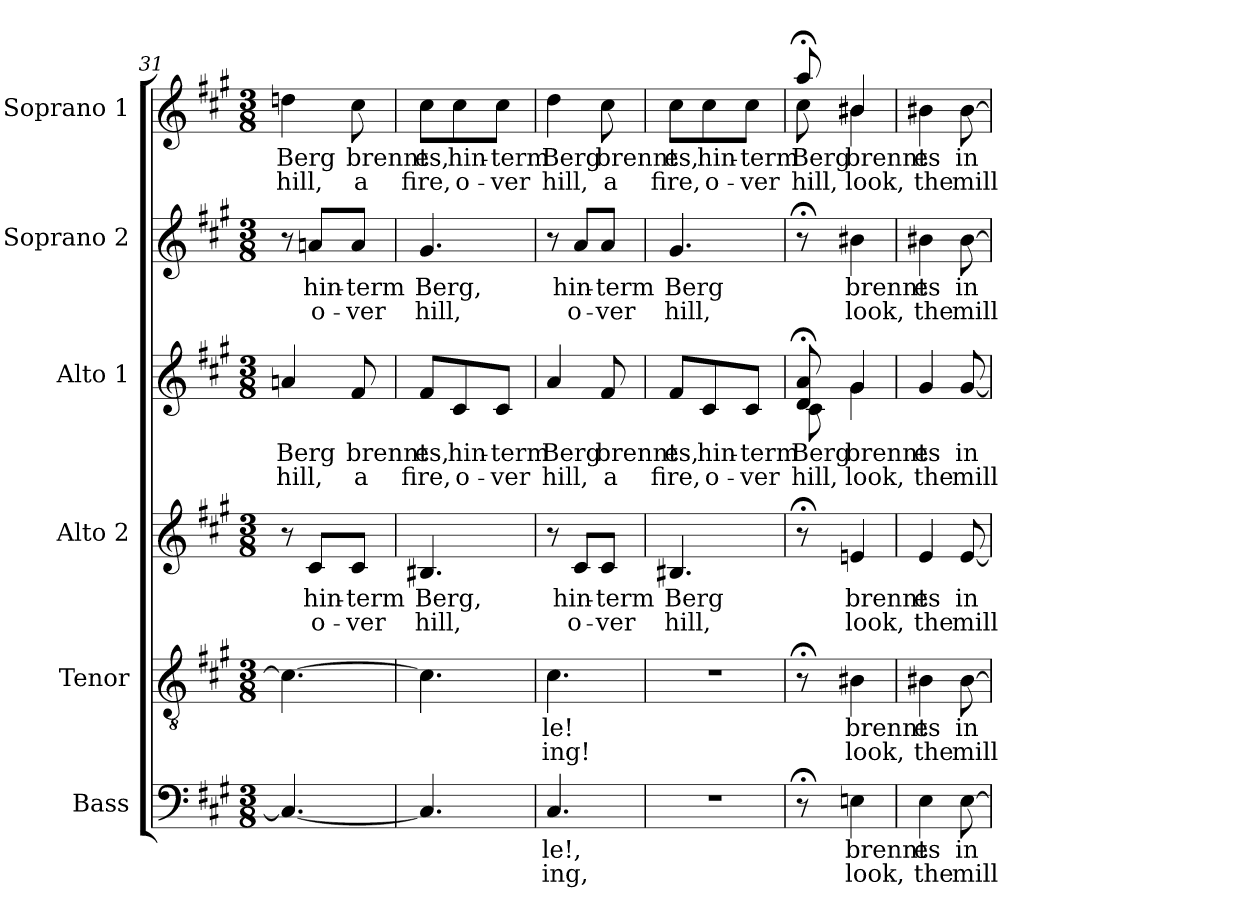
**kern	**text	**text	**kern	**text	**text	**kern	**text	**text	**kern	**text	**text	**kern	**text	**text	**kern	**text	**text
*part6	*part6	*part6	*part5	*part5	*part5	*part4	*part4	*part4	*part3	*part3	*part3	*part2	*part2	*part2	*part1	*part1	*part1
*staff6	*staff6	*staff6	*staff5	*staff5	*staff5	*staff4	*staff4	*staff4	*staff3	*staff3	*staff3	*staff2	*staff2	*staff2	*staff1	*staff1	*staff1
*I"Bass	*	*	*I"Tenor	*	*	*I"Alto 2	*	*	*I"Alto 1	*	*	*I"Soprano 2	*	*	*I"Soprano 1	*	*
*I'B	*	*	*I'T	*	*	*I'A 2	*	*	*I'A 1	*	*	*I'S 2	*	*	*I'S 1	*	*
*clefF4	*	*	*clefGv2	*	*	*clefG2	*	*	*clefG2	*	*	*clefG2	*	*	*clefG2	*	*
*k[f#c#g#]	*	*	*k[f#c#g#]	*	*	*k[f#c#g#]	*	*	*k[f#c#g#]	*	*	*k[f#c#g#]	*	*	*k[f#c#g#]	*	*
*f#:	*	*	*f#:	*	*	*f#:	*	*	*f#:	*	*	*f#:	*	*	*f#:	*	*
*M3/8	*	*	*M3/8	*	*	*M3/8	*	*	*M3/8	*	*	*M3/8	*	*	*M3/8	*	*
=31	=31	=31	=31	=31	=31	=31	=31	=31	=31	=31	=31	=31	=31	=31	=31	=31	=31
!	!	!	!	!	!	!	!	!	!	!LO:LY:b	!LO:LY:b	!	!	!	!	!	!
!	!	!	!	!	!	!	!	!	!	!	!	!	!	!	!	!LO:LY:b	!LO:LY:b
4.C#/_	.	.	4.c#\_	.	.	8r	.	.	4an/	Berg	hill,	8r	.	.	4ddn\	Berg	hill,
!	!	!	!	!	!	!	!LO:LY:b	!LO:LY:b	!	!	!	!	!	!	!	!	!
!	!	!	!	!	!	!	!	!	!	!	!	!	!LO:LY:b	!LO:LY:b	!	!	!
.	.	.	.	.	.	8c#/L	hin-	o-	.	.	.	8an/L	hin-	o-	.	.	.
!	!	!	!	!	!	!	!LO:LY:b	!LO:LY:b	!	!	!	!	!	!	!	!	!
!	!	!	!	!	!	!	!	!	!	!LO:LY:b	!LO:LY:b	!	!	!	!	!	!
!	!	!	!	!	!	!	!	!	!	!	!	!	!LO:LY:b	!LO:LY:b	!	!	!
!	!	!	!	!	!	!	!	!	!	!	!	!	!	!	!	!LO:LY:b	!LO:LY:b
.	.	.	.	.	.	8c#/J	-term	-ver	8f#/	brennt	a	8a/J	-term	-ver	8cc#\	brennt	a
=32	=32	=32	=32	=32	=32	=32	=32	=32	=32	=32	=32	=32	=32	=32	=32	=32	=32
!	!	!	!	!	!	!	!LO:LY:b	!LO:LY:b	!	!	!	!	!	!	!	!	!
!	!	!	!	!	!	!	!	!	!	!LO:LY:b	!LO:LY:b	!	!	!	!	!	!
!	!	!	!	!	!	!	!	!	!	!	!	!	!LO:LY:b	!LO:LY:b	!	!	!
!	!	!	!	!	!	!	!	!	!	!	!	!	!	!	!	!LO:LY:b	!LO:LY:b
4.C#/]	.	.	4.c#\]	.	.	4.B#X/	Berg,	hill,	8f#/L	es,	fire,	4.g#/	Berg,	hill,	8cc#\L	es,	fire,
!	!	!	!	!	!	!	!	!	!	!LO:LY:b	!LO:LY:b	!	!	!	!	!	!
!	!	!	!	!	!	!	!	!	!	!	!	!	!	!	!	!LO:LY:b	!LO:LY:b
.	.	.	.	.	.	.	.	.	8c#/	hin-	o-	.	.	.	8cc#\	hin-	o-
!	!	!	!	!	!	!	!	!	!	!LO:LY:b	!LO:LY:b	!	!	!	!	!	!
!	!	!	!	!	!	!	!	!	!	!	!	!	!	!	!	!LO:LY:b	!LO:LY:b
.	.	.	.	.	.	.	.	.	8c#/J	-term	-ver	.	.	.	8cc#\J	-term	-ver
!!LO:LB:g=z
=33	=33	=33	=33	=33	=33	=33	=33	=33	=33	=33	=33	=33	=33	=33	=33	=33	=33
!	!LO:LY:b	!LO:LY:b	!	!	!	!	!	!	!	!	!	!	!	!	!	!	!
!	!	!	!	!LO:LY:b	!LO:LY:b	!	!	!	!	!	!	!	!	!	!	!	!
!	!	!	!	!	!	!	!	!	!	!LO:LY:b	!LO:LY:b	!	!	!	!	!	!
!	!	!	!	!	!	!	!	!	!	!	!	!	!	!	!	!LO:LY:b	!LO:LY:b
4.C#/	-le!,	-ing,	4.c#\	-le!	-ing!	8r	.	.	4a/	Berg	hill,	8r	.	.	4dd\	Berg	hill,
!	!	!	!	!	!	!	!LO:LY:b	!LO:LY:b	!	!	!	!	!	!	!	!	!
!	!	!	!	!	!	!	!	!	!	!	!	!	!LO:LY:b	!LO:LY:b	!	!	!
.	.	.	.	.	.	8c#/L	hin-	o-	.	.	.	8a/L	hin-	o-	.	.	.
!	!	!	!	!	!	!	!LO:LY:b	!LO:LY:b	!	!	!	!	!	!	!	!	!
!	!	!	!	!	!	!	!	!	!	!LO:LY:b	!LO:LY:b	!	!	!	!	!	!
!	!	!	!	!	!	!	!	!	!	!	!	!	!LO:LY:b	!LO:LY:b	!	!	!
!	!	!	!	!	!	!	!	!	!	!	!	!	!	!	!	!LO:LY:b	!LO:LY:b
.	.	.	.	.	.	8c#/J	-term	-ver	8f#/	brennt	a	8a/J	-term	-ver	8cc#\	brennt	a
=34	=34	=34	=34	=34	=34	=34	=34	=34	=34	=34	=34	=34	=34	=34	=34	=34	=34
!	!	!	!	!	!	!	!LO:LY:b	!LO:LY:b	!	!	!	!	!	!	!	!	!
!	!	!	!	!	!	!	!	!	!	!LO:LY:b	!LO:LY:b	!	!	!	!	!	!
!	!	!	!	!	!	!	!	!	!	!	!	!	!LO:LY:b	!LO:LY:b	!	!	!
!	!	!	!	!	!	!	!	!	!	!	!	!	!	!	!	!LO:LY:b	!LO:LY:b
4.r	.	.	4.r	.	.	4.B#X/	Berg	hill,	8f#/L	es,	fire,	4.g#/	Berg	hill,	8cc#\L	es,	fire,
!	!	!	!	!	!	!	!	!	!	!LO:LY:b	!LO:LY:b	!	!	!	!	!	!
!	!	!	!	!	!	!	!	!	!	!	!	!	!	!	!	!LO:LY:b	!LO:LY:b
.	.	.	.	.	.	.	.	.	8c#/	hin-	o-	.	.	.	8cc#\	hin-	o-
!	!	!	!	!	!	!	!	!	!	!LO:LY:b	!LO:LY:b	!	!	!	!	!	!
!	!	!	!	!	!	!	!	!	!	!	!	!	!	!	!	!LO:LY:b	!LO:LY:b
.	.	.	.	.	.	.	.	.	8c#/J	-term	-ver	.	.	.	8cc#\J	-term	-ver
=35	=35	=35	=35	=35	=35	=35	=35	=35	=35	=35	=35	=35	=35	=35	=35	=35	=35
!	!	!	!	!	!	!	!	!	!	!LO:LY:b	!LO:LY:b	!	!	!	!	!	!
*	*	*	*	*	*	*	*	*	*^	*	*	*	*	*	*	*	*
!	!	!	!	!	!	!	!	!	!	!	!	!	!	!	!	!LO:TX:a:t=*)	!	!
!	!	!	!	!	!	!	!	!	!	!	!	!	!	!	!	!	!LO:LY:b	!LO:LY:b
*	*	*	*	*	*	*	*	*	*	*	*	*	*	*	*	*^	*	*
8r;<	.	.	8r;<	.	.	8r;<	.	.	8d/;<Z 8a/;<Z	8c#\	Berg	hill,	8r;<	.	.	8aa;<Z/	8cc#\	Berg	hill,
!	!LO:LY:b	!LO:LY:b	!	!	!	!	!	!	!	!	!	!	!	!	!	!	!	!	!
!	!	!	!	!LO:LY:b	!LO:LY:b	!	!	!	!	!	!	!	!	!	!	!	!	!	!
!	!	!	!	!	!	!	!LO:LY:b	!LO:LY:b	!	!	!	!	!	!	!	!	!	!	!
!	!	!	!	!	!	!	!	!	!	!	!LO:LY:b	!LO:LY:b	!	!	!	!	!	!	!
!	!	!	!	!	!	!	!	!	!	!	!	!	!	!LO:LY:b	!LO:LY:b	!	!	!	!
!	!	!	!	!	!	!	!	!	!	!	!	!	!	!	!	!	!	!LO:LY:b	!LO:LY:b
4En\	brennt	look,	4B#X\	brennt	look,	4en/	brennt	look,	4g#/	4g#\	brennt	look,	4b#X\	brennt	look,	4b#X/	4b#\	brennt	look,
*	*	*	*	*	*	*	*	*	*v	*v	*	*	*	*	*	*v	*v	*	*
=36	=36	=36	=36	=36	=36	=36	=36	=36	=36	=36	=36	=36	=36	=36	=36	=36	=36
*	*	*	*	*	*	*	*	*	*^	*	*	*	*	*	*^	*	*
!	!LO:LY:b	!LO:LY:b	!	!	!	!	!	!	!	!	!	!	!	!	!	!	!	!	!
*	*	*	*	*	*	*	*	*	*v	*v	*	*	*	*	*	*v	*v	*	*
*	*	*	*	*	*	*	*	*	*^	*	*	*	*	*	*^	*	*
!	!	!	!	!LO:LY:b	!LO:LY:b	!	!	!	!	!	!	!	!	!	!	!	!	!	!
*	*	*	*	*	*	*	*	*	*v	*v	*	*	*	*	*	*v	*v	*	*
*	*	*	*	*	*	*	*	*	*^	*	*	*	*	*	*^	*	*
!	!	!	!	!	!	!	!LO:LY:b	!LO:LY:b	!	!	!	!	!	!	!	!	!	!	!
*	*	*	*	*	*	*	*	*	*v	*v	*	*	*	*	*	*v	*v	*	*
*	*	*	*	*	*	*	*	*	*^	*	*	*	*	*	*^	*	*
!	!	!	!	!	!	!	!	!	!	!	!LO:LY:b	!LO:LY:b	!	!	!	!	!	!	!
*	*	*	*	*	*	*	*	*	*v	*v	*	*	*	*	*	*v	*v	*	*
*	*	*	*	*	*	*	*	*	*^	*	*	*	*	*	*^	*	*
!	!	!	!	!	!	!	!	!	!	!	!	!	!	!LO:LY:b	!LO:LY:b	!	!	!	!
*	*	*	*	*	*	*	*	*	*v	*v	*	*	*	*	*	*v	*v	*	*
*	*	*	*	*	*	*	*	*	*^	*	*	*	*	*	*^	*	*
!	!	!	!	!	!	!	!	!	!	!	!	!	!	!	!	!	!	!LO:LY:b	!LO:LY:b
*	*	*	*	*	*	*	*	*	*v	*v	*	*	*	*	*	*v	*v	*	*
4E\	es	the	4B#X\	es	the	4e/	es	the	4g#/	es	the	4b#X\	es	the	4b#X\	es	the
!	!LO:LY:b	!LO:LY:b	!	!	!	!	!	!	!	!	!	!	!	!	!	!	!
!	!	!	!	!LO:LY:b	!LO:LY:b	!	!	!	!	!	!	!	!	!	!	!	!
!	!	!	!	!	!	!	!LO:LY:b	!LO:LY:b	!	!	!	!	!	!	!	!	!
!	!	!	!	!	!	!	!	!	!	!LO:LY:b	!LO:LY:b	!	!	!	!	!	!
!	!	!	!	!	!	!	!	!	!	!	!	!	!LO:LY:b	!LO:LY:b	!	!	!
!	!	!	!	!	!	!	!	!	!	!	!	!	!	!	!	!LO:LY:b	!LO:LY:b
[8E\	in	mill	[8B#\	in	mill	[8e/	in	mill	[8g#/	in	mill	[8b#\	in	mill	[8b#\	in	mill
=	=	=	=	=	=	=	=	=	=	=	=	=	=	=	=	=	=
*-	*-	*-	*-	*-	*-	*-	*-	*-	*-	*-	*-	*-	*-	*-	*-	*-	*-
